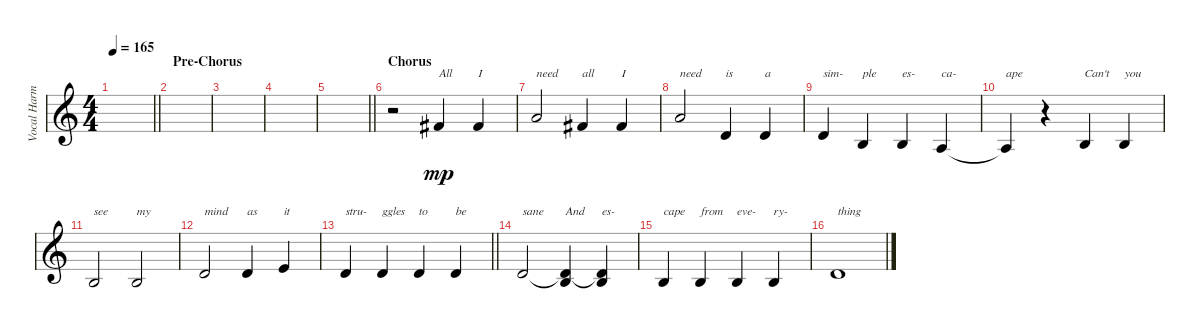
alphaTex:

\track ("Vocal Harmony" "Vocal Harm") {instrument lead6voice}
\staff {score}
\tuning (Db4 Ab3 E3 B2 Gb2 B1) {hide}
\ts (4 4)
\tempo 165
\clef g2
\barLineRight lightlight
\ks c
|
\section ("" "Pre-Chorus")
|
|
|
\barLineRight lightlight
|
\section ("" "Chorus")
r.2{instrument lead2sawtooth} 10.2.4{txt "All" dy mp} 10.2.4{txt "I"} |
8.1.2{txt "need"} 10.2.4{txt "all"} 10.2.4{txt "I"} |
8.1.2{txt "need"} 6.2.4{txt "is"} 6.2.4{txt "a"} |
6.2.4{txt "sim-"} 3.2.4{txt "ple"} 3.2.4{txt "es-"} 1.2.4{txt "ca-"} |
1.2{t}.4{txt "ape"} r.4 3.2.4{txt "Can't"} 3.2.4{txt "you"} |
3.2.2{txt "see"} 3.2.2{txt "my"} |
6.2.2{txt "mind"} 6.2.4{txt "as"} 8.2.4{txt "it"} |
\barLineRight lightlight
6.2.4{txt "stru-"} 6.2.4{txt "ggles"} 6.2.4{txt "to"} 6.2.4{txt "be"} |
6.2.2{txt "sane"} (6.2{t} 7.3).4{txt "And"} (6.2{t} 7.3).4{txt "es-"} |
3.2.4{txt "cape"} 3.2.4{txt "from"} 3.2.4{txt "eve-"} 3.2.4{txt "ry-"} |
6.2.1{txt "thing"}
